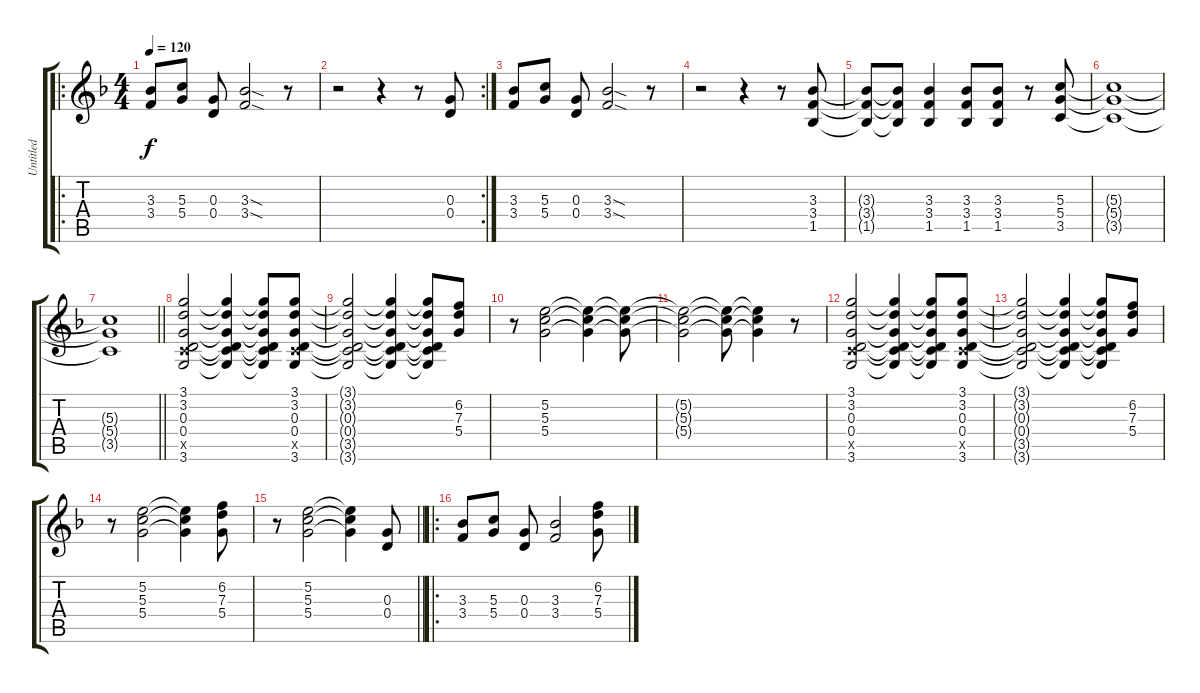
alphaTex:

\track ("Untitled" "Untitled") {instrument distortionguitar}
\staff {score tabs}
\tuning (E4 B3 G3 D3 A2 E2) {hide}
\ro
\ts (4 4)
\tempo 120
\clef g2
\ks f
(3.3 3.4).8{dy f} (5.3 5.4).8 (0.3 0.4).8 (3.3{sod} 3.4{sod}).2 r.8 |
\rc 2
r.2 r.4 r.8 (0.3 0.4).8 |
(3.3 3.4).8 (5.3 5.4).8 (0.3 0.4).8 (3.3{sod} 3.4{sod}).2 r.8 |
r.2 r.4 r.8 (3.3 3.4 1.5).8 |
(3.3{t} 3.4{t} 1.5{t}).8 (3.3{t} 3.4{t} 1.5{t}).8 (3.3 3.4 1.5).4 (3.3 3.4 1.5).8 (3.3 3.4 1.5).8 r.8 (5.3 5.4 3.5).8 |
(5.3{t} 5.4{t} 3.5{t}).1 |
\barLineRight lightlight
(5.3{t} 5.4{t} 3.5{t}).1 |
(3.1 3.2 0.3 0.4 3.5{x} 3.6).2 (3.1{t} 3.2{t} 0.3{t} 0.4{t} 3.5{t} 3.6{t}).4 (3.1{t} 3.2{t} 0.3{t} 0.4{t} 3.5{t} 3.6{t}).8 (3.1 3.2 0.3 0.4 3.5{x} 3.6).8 |
(3.1{t} 3.2{t} 0.3{t} 0.4{t} 3.5{t} 3.6{t}).2 (3.1{t} 3.2{t} 0.3{t} 0.4{t} 3.5{t} 3.6{t}).4 (3.1{t} 3.2{t} 0.3{t} 0.4{t} 3.5{t} 3.6{t}).8 (6.2 7.3 5.4).8 |
r.8 (5.2 5.3 5.4).2 (5.2{t} 5.3{t} 5.4{t}).4 (5.2{t} 5.3{t} 5.4{t}).8 |
(5.2{t} 5.3{t} 5.4{t}).2 (5.2{t} 5.3{t} 5.4{t}).8 (5.2{t} 5.3{t} 5.4{t}).4 r.8 |
(3.1 3.2 0.3 0.4 3.5{x} 3.6).2 (3.1{t} 3.2{t} 0.3{t} 0.4{t} 3.5{t} 3.6{t}).4 (3.1{t} 3.2{t} 0.3{t} 0.4{t} 3.5{t} 3.6{t}).8 (3.1 3.2 0.3 0.4 3.5{x} 3.6).8 |
(3.1{t} 3.2{t} 0.3{t} 0.4{t} 3.5{t} 3.6{t}).2 (3.1{t} 3.2{t} 0.3{t} 0.4{t} 3.5{t} 3.6{t}).4 (3.1{t} 3.2{t} 0.3{t} 0.4{t} 3.5{t} 3.6{t}).8 (6.2 7.3 5.4).8 |
r.8 (5.2 5.3 5.4).2 (5.2{t} 5.3{t} 5.4{t}).4 (6.2 7.3 5.4).8 |
\barLineRight lightlight
r.8 (5.2 5.3 5.4).2 (5.2{t} 5.3{t} 5.4{t}).4 (0.3 0.4).8 |
\ro
(3.3 3.4).8 (5.3 5.4).8 (0.3 0.4).8 (3.3 3.4).2 (6.2 7.3 5.4).8
